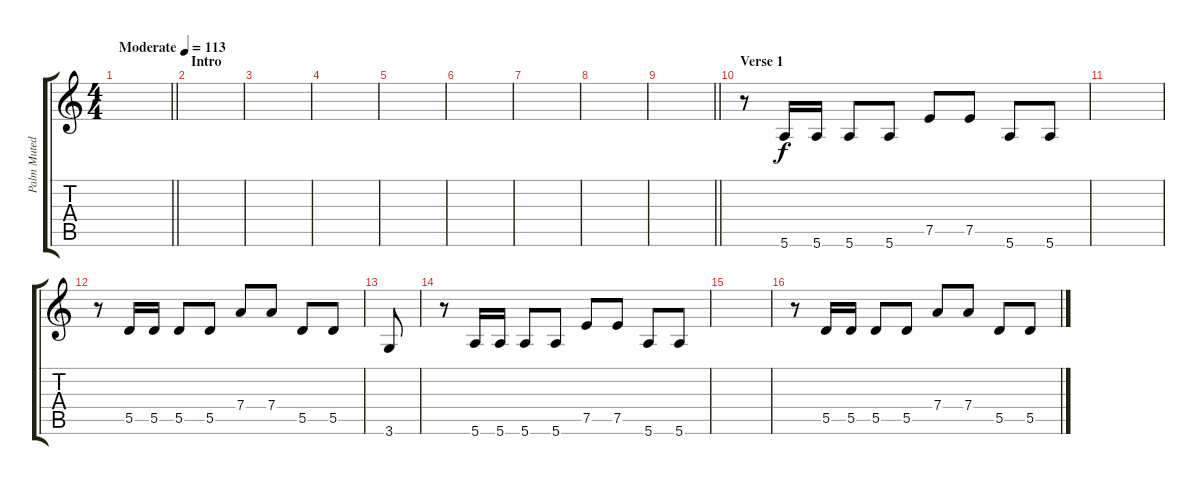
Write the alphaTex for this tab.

\track ("Palm Muted Guitar" "Palm Muted") {instrument electricguitarmuted}
\staff {score tabs}
\tuning (E4 B3 G3 D3 A2 E2) {hide}
\ts (4 4)
\tempo (113 "Moderate")
\clef g2
\barLineRight lightlight
\ks c
|
\section ("" "Intro")
|
|
|
|
|
|
|
\barLineRight lightlight
|
\section ("" "Verse 1")
r.8 5.6.16 5.6.16 5.6.8 5.6.8 7.5.8 7.5.8 5.6.8 5.6.8 |
|
r.8 5.5.16 5.5.16 5.5.8 5.5.8 7.4.8 7.4.8 5.5.8 5.5.8 |
3.6.8 |
r.8 5.6.16 5.6.16 5.6.8 5.6.8 7.5.8 7.5.8 5.6.8 5.6.8 |
|
r.8 5.5.16 5.5.16 5.5.8 5.5.8 7.4.8 7.4.8 5.5.8 5.5.8
